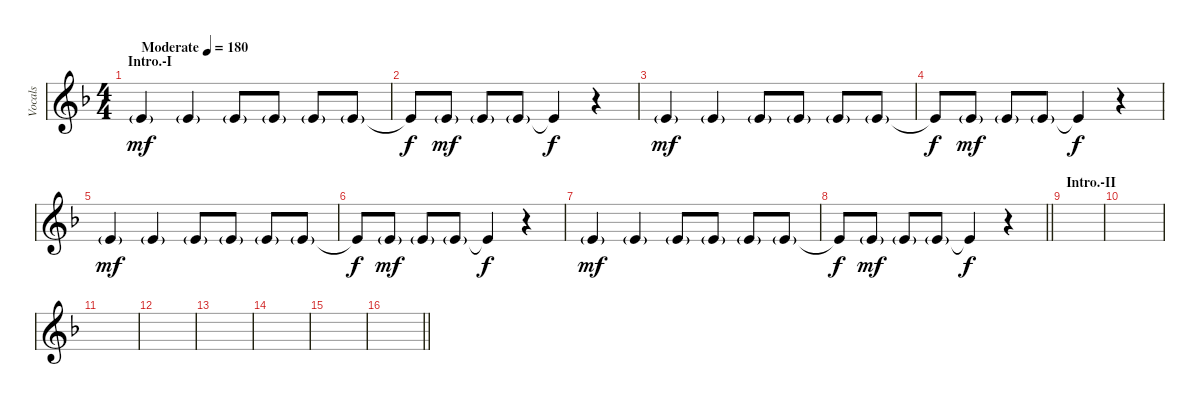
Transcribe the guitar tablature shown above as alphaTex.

\track ("Vocals" "Vocals") {instrument lead6voice}
\staff {score}
\tuning (B3 Gb3 D3 A2 E2 B1) {hide}
\ts (4 4)
\section ("" "Intro.-I")
\tempo (180 "Moderate")
\clef g2
\ks f
5.1{g}.4{dy mf instrument lead6voice} 5.1{g}.4 5.1{g}.8 5.1{g}.8 5.1{g}.8 5.1{g}.8 |
5.1{t}.8{dy f} 5.1{g}.8{dy mf} 5.1{g}.8 5.1{g}.8 5.1{t}.4{dy f} r.4 |
5.1{g}.4{dy mf} 5.1{g}.4 5.1{g}.8 5.1{g}.8 5.1{g}.8 5.1{g}.8 |
5.1{t}.8{dy f} 5.1{g}.8{dy mf} 5.1{g}.8 5.1{g}.8 5.1{t}.4{dy f} r.4 |
5.1{g}.4{dy mf} 5.1{g}.4 5.1{g}.8 5.1{g}.8 5.1{g}.8 5.1{g}.8 |
5.1{t}.8{dy f} 5.1{g}.8{dy mf} 5.1{g}.8 5.1{g}.8 5.1{t}.4{dy f} r.4 |
5.1{g}.4{dy mf} 5.1{g}.4 5.1{g}.8 5.1{g}.8 5.1{g}.8 5.1{g}.8 |
\barLineRight lightlight
5.1{t}.8{dy f} 5.1{g}.8{dy mf} 5.1{g}.8 5.1{g}.8 5.1{t}.4{dy f} r.4 |
\section ("" "Intro.-II")
|
|
|
|
|
|
|
\barLineRight lightlight
